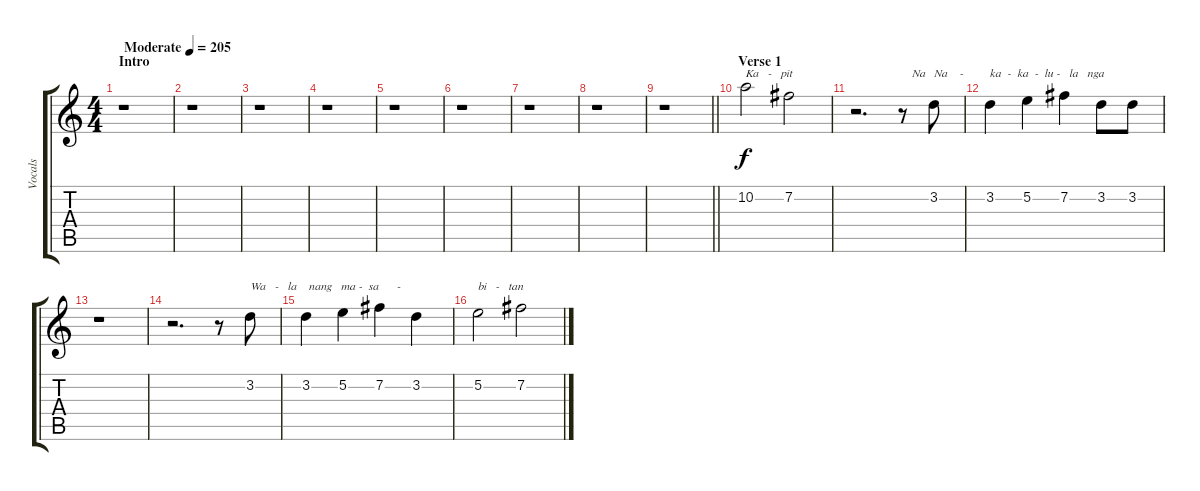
\track ("Vocals" "Vocals") {instrument overdrivenguitar}
\staff {score tabs}
\tuning (E4 B3 G3 D3 A2 E2) {hide}
\ts (4 4)
\section ("" "Intro")
\tempo (205 "Moderate")
\clef g2
\ks c
r.1{dy f instrument overdrivenguitar} |
r.1 |
r.1 |
r.1 |
r.1 |
r.1 |
r.1 |
r.1 |
\barLineRight lightlight
r.1 |
\section ("" "Verse 1")
10.2.2{txt "Ka   -   pit"} 7.2.2{txt "                                         Na"} |
r.2{d} r.8 3.2.8{txt "Na    -"} |
3.2.4{txt "ka  -  ka  -  lu -   la   nga"} 5.2.4 7.2.4 3.2.8 3.2.8 |
r.1 |
r.2{d} r.8 3.2.8{txt "Wa   -   la    nang   ma -  sa      -"} |
3.2.4 5.2.4 7.2.4 3.2.4 |
5.2.2{txt "bi   -   tan"} 7.2.2
